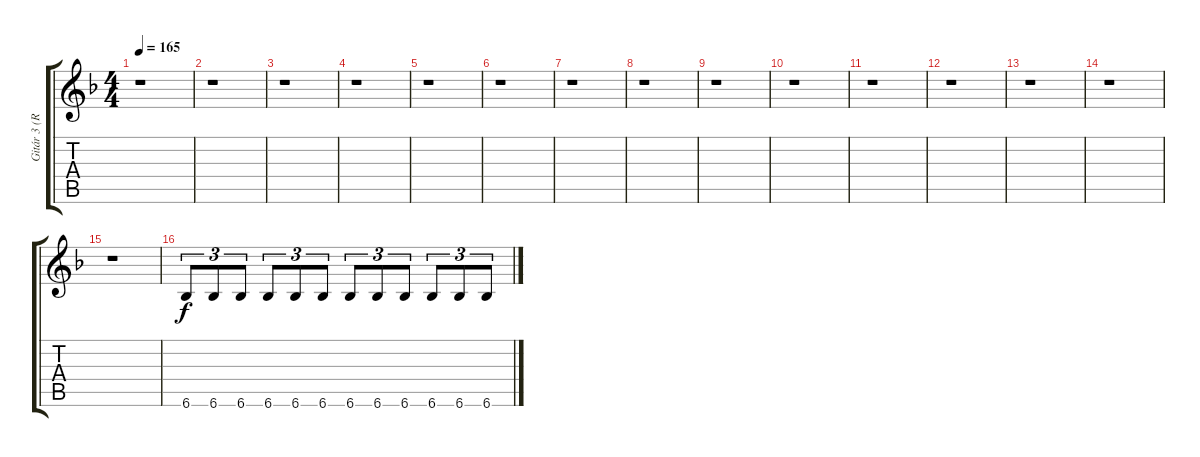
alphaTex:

\track ("Gitár 3 (Ritchie Blackmore)" "Gitár 3 (R") {instrument distortionguitar}
\staff {score tabs}
\tuning (E4 B3 G3 D3 A2 E2) {hide}
\ts (4 4)
\tempo 165
\clef g2
\ks f
r.1{dy f} |
r.1 |
r.1 |
r.1 |
r.1 |
r.1 |
r.1 |
r.1 |
r.1 |
r.1 |
r.1 |
r.1 |
r.1 |
r.1 |
r.1 |
6.6.8{tu (3 2)} 6.6.8{tu (3 2)} 6.6.8{tu (3 2)} 6.6.8{tu (3 2)} 6.6.8{tu (3 2)} 6.6.8{tu (3 2)} 6.6.8{tu (3 2)} 6.6.8{tu (3 2)} 6.6.8{tu (3 2)} 6.6.8{tu (3 2)} 6.6.8{tu (3 2)} 6.6.8{tu (3 2)}
